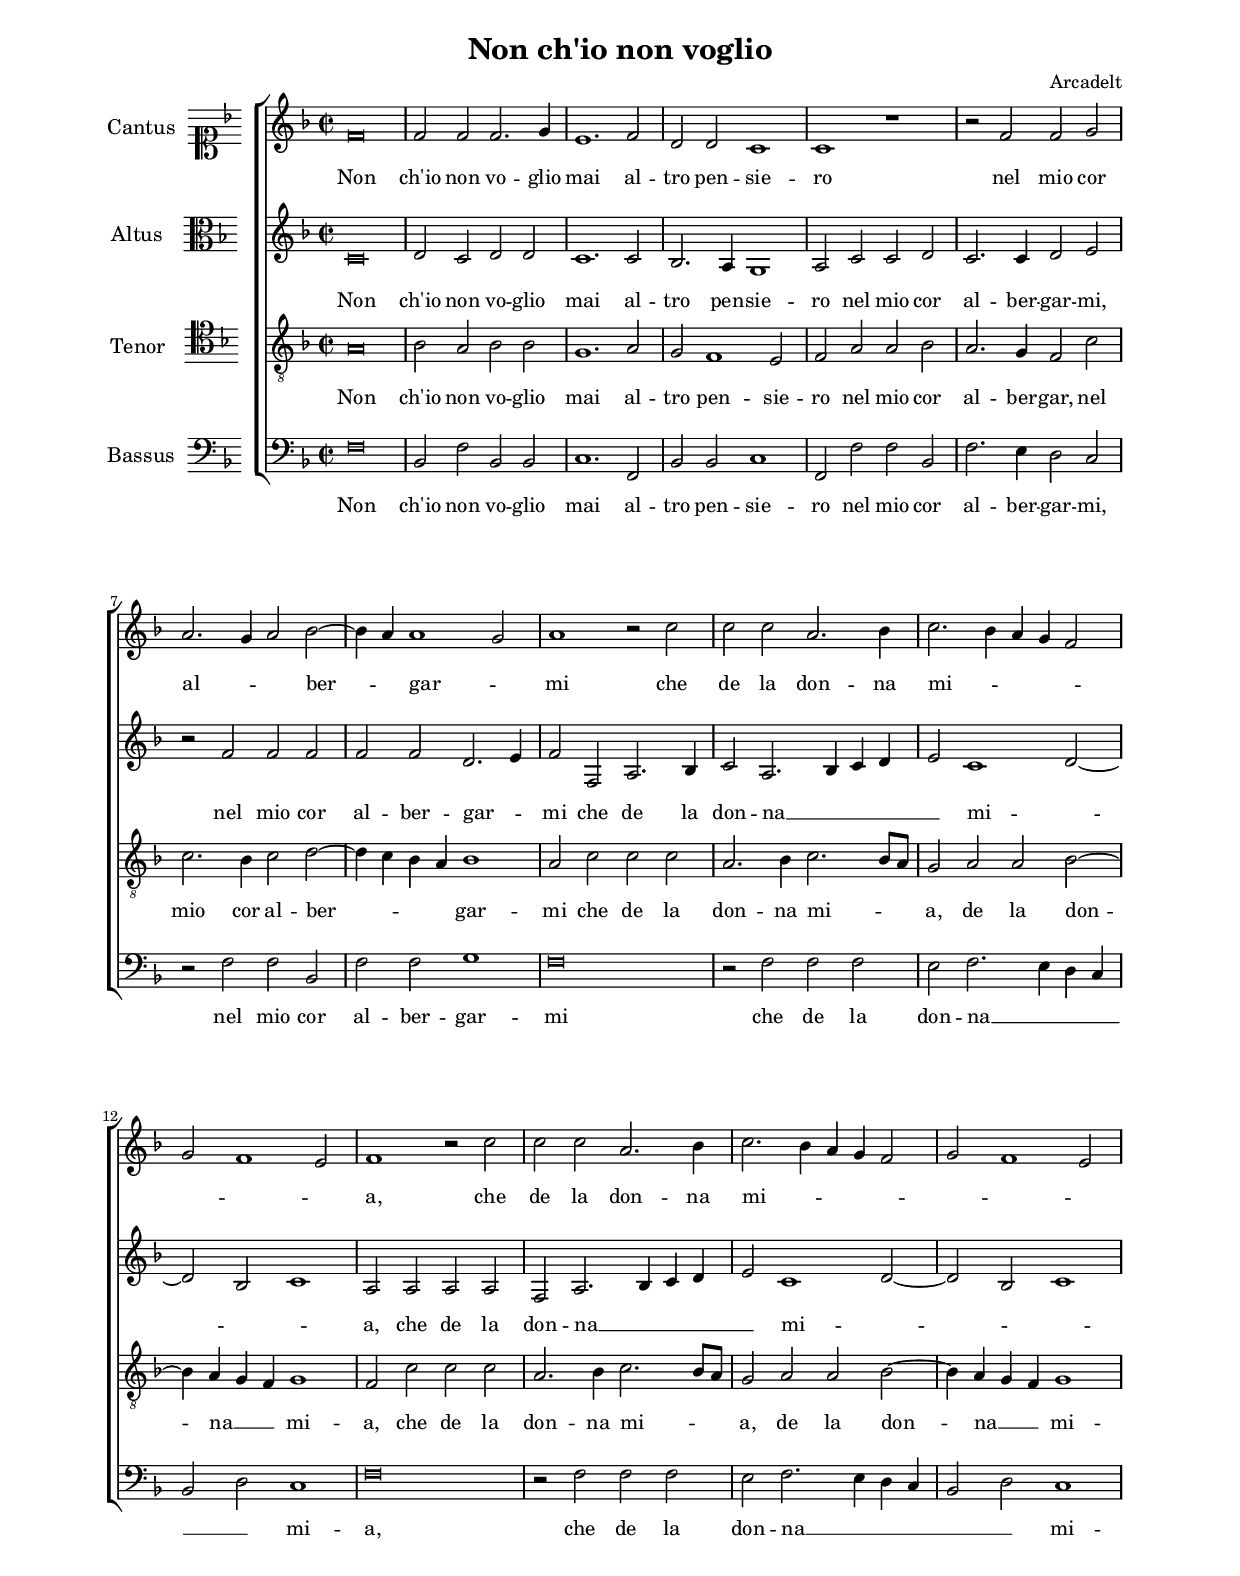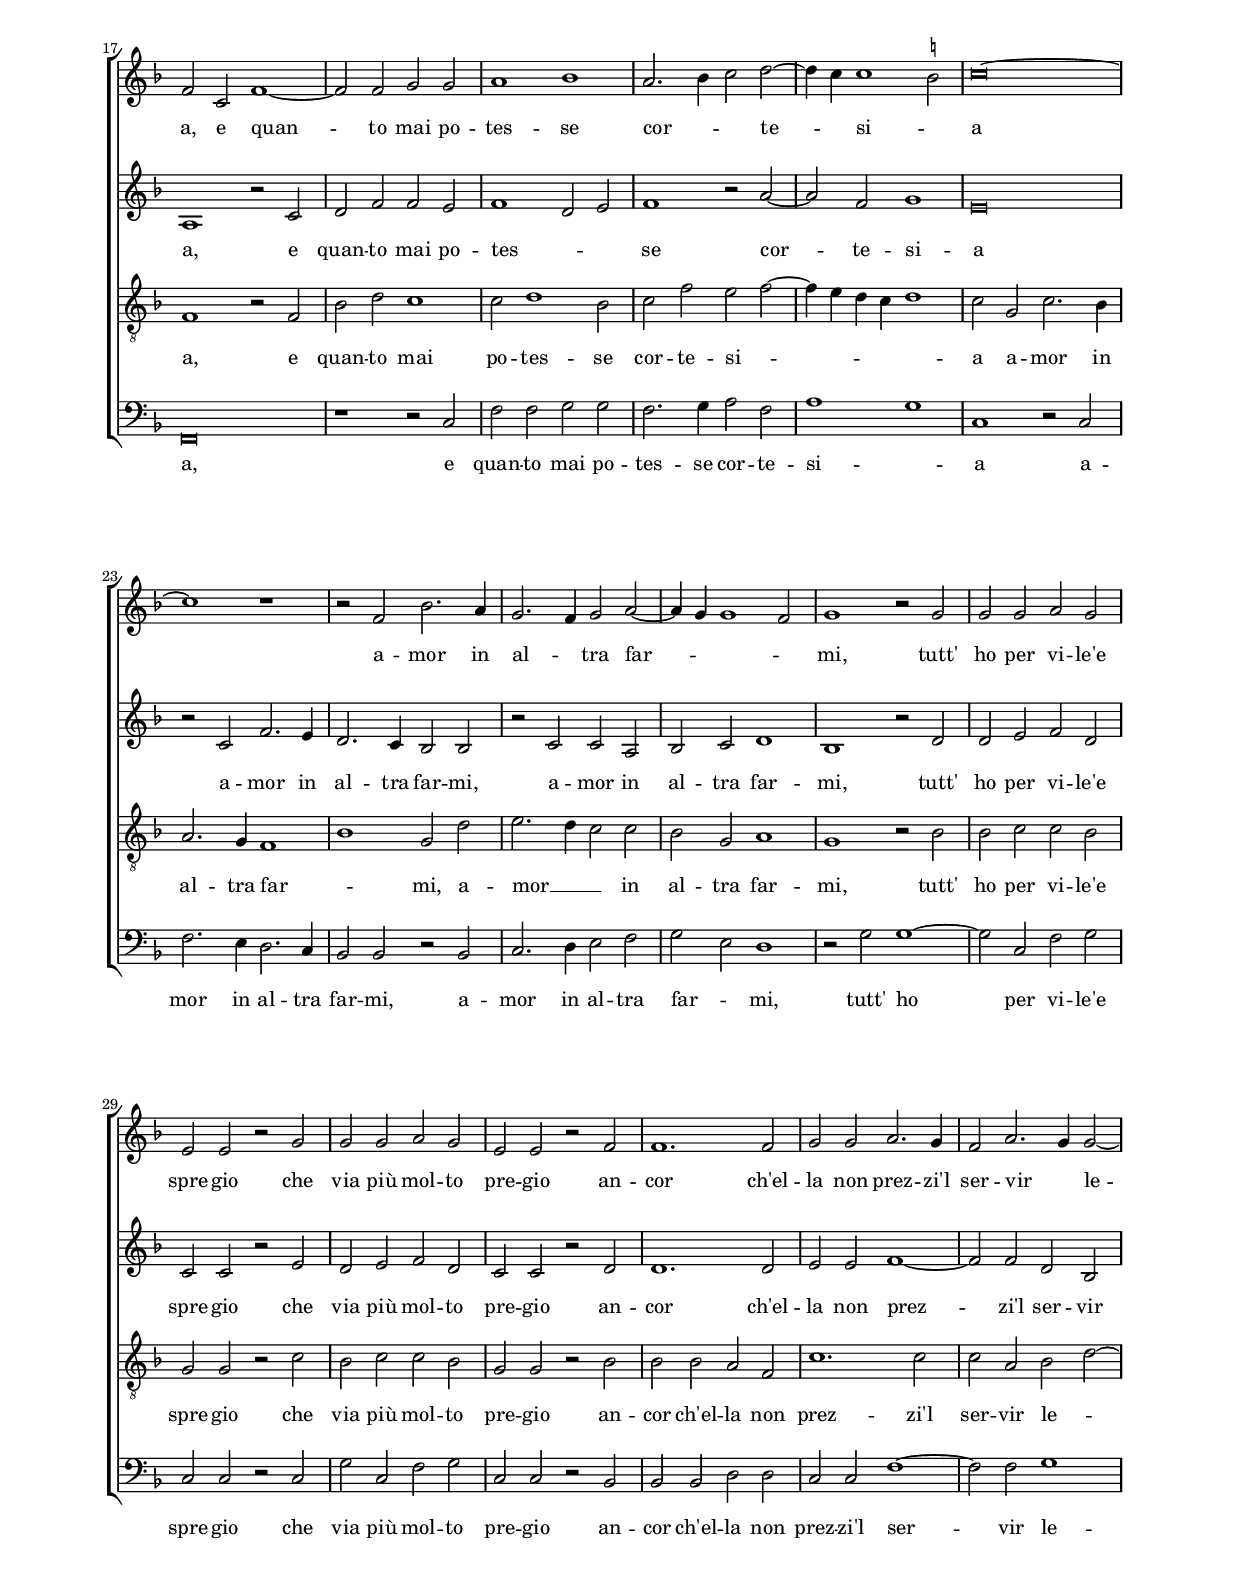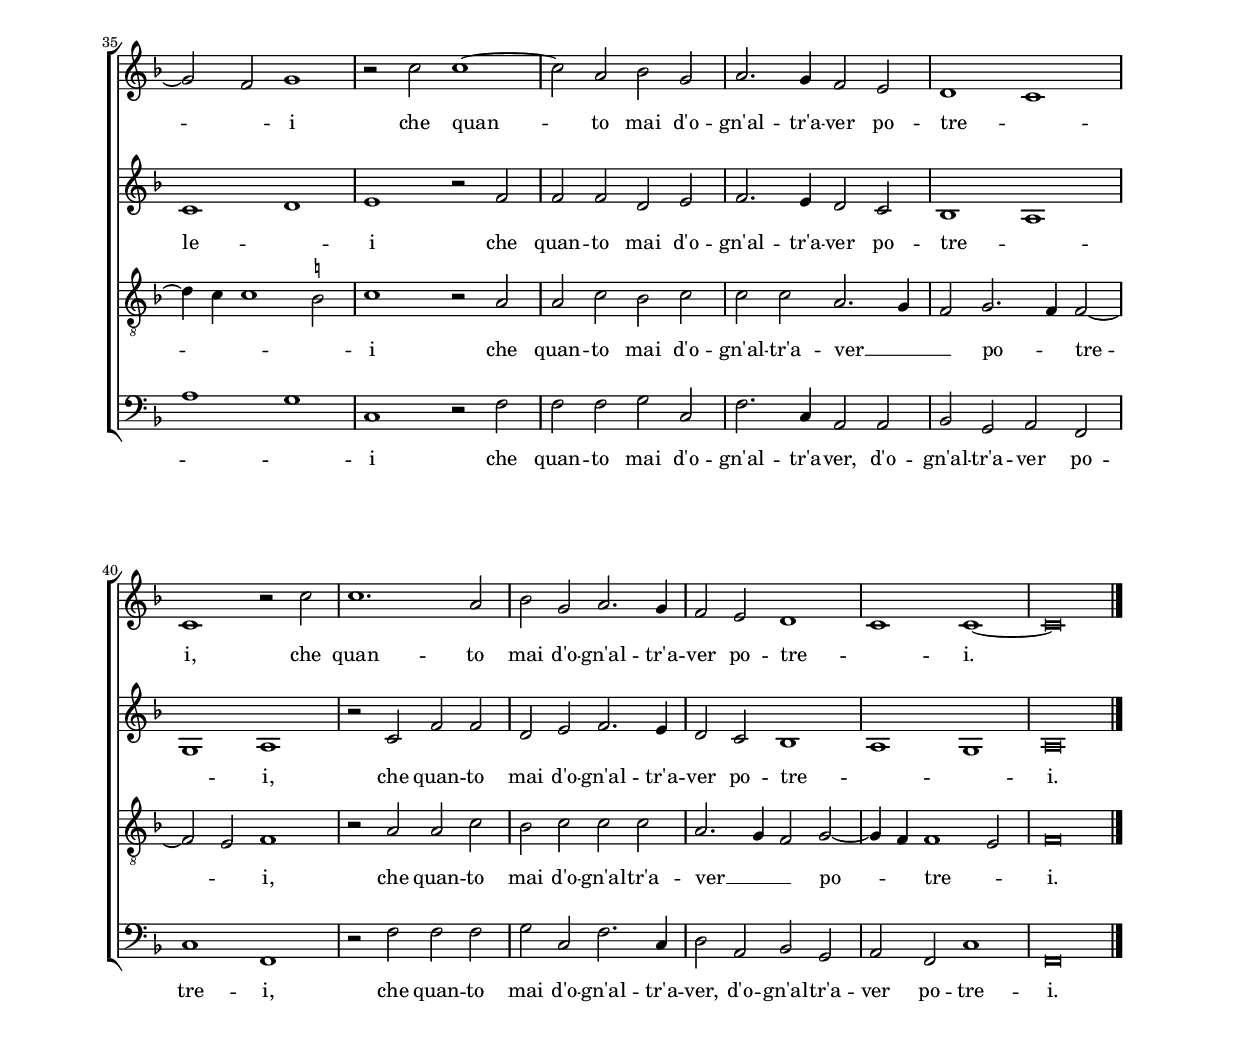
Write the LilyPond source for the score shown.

\header
{
  title="Non ch'io non voglio"
  composer="Arcadelt"
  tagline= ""
}

\version "2.18.2"
\include "deutsch.ly"
#(set-global-staff-size 16)
% #(set-default-paper-size "letter")
#(ly:set-option 'point-and-click #f)

	
global = {
	\key f \major
	\time 2/2 \set Score.measureLength = #(ly:make-moment 2/1)
	\skip 1*90 \bar "|."
	}

	ficta = { \once \set suggestAccidentals = ##t }
	
	forget = #(define-music-function (parser location music) (ly:music?) #{
		\accidentalStyle forget
		$music
		\accidentalStyle default
		#})
	
	m = \melisma
	me = \melismaEnd


\paper
	{
	top-margin = 2 \cm
	bottom-margin = 2 \cm
	left-margin = 2 \cm
	right-margin = 2 \cm
	ragged-bottom = ##f
	ragged-last-bottom = ##t
	print-page-number = ##f
	system-system-spacing = #'((basic-distance . 20) (minimum-distance . 14) (padding . 8) (strechability . 150))
%	systems-per-page = 3
%	min-systems-per-page = 3
%	oddHeaderMarkup = \markup { \fill-line { \null \null \column \right-align { \fontsize #1 \fromproperty #'page:page-number-string \null } } }
%	evenHeaderMarkup = \markup { \column \right-align { \fontsize #1 \fromproperty #'page:page-number-string \null } }
	}


incipitcantus = \markup { \score {
	{
	\set Staff.instrumentName = \markup { \fontsize #1 "Cantus" }
	\key f \major
	\clef soprano
	s4 \bar ""
	}
	\layout  {
	raggedright = ##t
	indent = 1.5 \cm
	line-width = 2.4\cm
	\context { \Staff \remove Time_signature_engraver }
	\override Staff.Clef.Y-extent = #'(0 . 0)
	}} \hspace #1 }
	
      
incipitaltus = \markup { \score {
	{
	\set Staff.instrumentName = \markup { \fontsize #1 "Altus" }
	\key f \major
	\clef alto
	s4 \bar ""
	}
	\layout  {
	raggedright = ##t
	indent = 1.5 \cm
	line-width = 2.4\cm
	\context { \Staff \remove Time_signature_engraver }
	\override Staff.Clef.Y-extent = #'(0 . 0)
	}} \hspace #1 }


incipittenor = \markup { \score {
	{
	\set Staff.instrumentName = \markup { \fontsize #1 "Tenor" }
	\key f \major
	\clef tenor
	s4 \bar ""
	}
	\layout  {
	raggedright = ##t
	indent = 1.5 \cm
	line-width = 2.4\cm
	\context { \Staff \remove Time_signature_engraver }
	\override Staff.Clef.Y-extent = #'(0 . 0)
	}} \hspace #1 }


incipitbassus = \markup { \score {
	{
	\set Staff.instrumentName = \markup { \fontsize #1 "Bassus" }
	\key f \major
	\clef bass
	s4 \bar ""
	}
	\layout  {
	raggedright = ##t
	indent = 1.5 \cm
	line-width = 2.4\cm
	\context { \Staff \remove Time_signature_engraver }
	\override Staff.Clef.Y-extent = #'(0 . 0)
	}} \hspace #1 }


cantus =  \relative c''
	{
	f,\breve
	f2 f f2. g4
	e1. f2
	d2 d c1
%5
	c1 r |
	r2 f f g
	a2. \m g4 a2 \me b~
	b4 \m a \me a1 \m g2 \me
	a1 r2 c
%10
	c2 c a2. b4 |
	c2. \m b4 a g f2
	g2 f1 e2 \me
	f1 r2 c'
	c2 c a2. b4
%15
	c2. \m b4 a g f2 |
	g2 f1 e2 \me
	f2 c f1~
	f2 f g g
	a1 b
%20
	a2. \m b4 c2 \me d~ |
	d4 \m c \me c1 \m \ficta h2 \me
	c\breve~
	c1 r
	r2 f, b2. a4
%25
	g2. \m f4 \me g2 a~ |
	a4 \m g g1 f2 \me
	g1 r2 g
	g2 g a g
	e2 e r g
%30
	g2 g a g |
	e2 e r2 f
	f1. f2
	g2 g a2. g4
	f2 a2. \m g4 \me g2~
%35
	g2 \m f \me g1 |
	r2 c c1~
	c2 a b g
	a2. g4 f2 e
	d1 \m c \me
%40
	c1 r2 c' |
	c1. a2
	b2 g a2. g4
	f2 e d1 \m
	c1 \me c~ |
%45
	c\breve |
	}


altus =  \relative c'
        {
	c\breve
	d2 c d d
	c1. c2
	b2. a4 g1
%5
	a2 c c d |
	c2. c4 d2 e
	r2 f f f
	f2 f d2. \m e4 \me
	f2 f, a2. b4
%10
	c2 a2. \m b4 c d |
	e2 \me c1 \m d2~
	d2 b c1 \me
	a2 a a a
	f2 a2. \m b4 c d
%15
	e2 \me c1 \m d2~ |
	d2 b c1 \me
	a1 r2 c
	d2 f f e
	f1 \m d2 e \me
%20
	f1 r2 a~ |
	a2 f g1
	e\breve
	r2 c f2. e4
	d2. c4 b2 b
%25
	r2 c c a |
	b2 c d1
	b1 r2 d
	d2 e f d
	c2 c r e
%30
	d2 e f d |
	c2 c r d
	d1. d2
	e2 e f1~
	f2 f d b
%35
	c1 \m d \me |
	e1 r2 f
	f2 f d e
	f2. e4 d2 c
	b1 \m a
%40
	g1 \me a |
	r2 c f f
	d2 e f2. e4
	d2 c b1 \m
	a1 g \me
%45
	a\breve |
	}


tenor =  \relative c'
	{
	a\breve
	b2 a b b
	g1. a2
	g2 f1 e2
%5
	f2 a a b |
	a2. g4 f2 c'
	c2. b4 c2 d~
	d4 \m c b a \me b1
	a2 c c c
%10
	a2. b4 c2. \m b8 a \me 
	g2 a a b~
	b4 a \m  g f \me g1
	f2 c' c c
	a2. b4 c2. \m b8 a \me
%15
	g2 a a b~ |
	b4 a \m g f \me g1
	f1 r2 f
	b2 d c1
	c2 d1 b2
%20
	c2 f e \m f~ |
	f4 e d c d1 \me
	c2 g c2. b4
	a2. g4 f1 \m
	b1 \me g2 d'
%25
	e2. \m d4 c2 \me c |
	b2 g a1 \me
	g1 r2 b
	b2 c c b
	g2 g r c
%30
	b2 c c b |
	g2 g r b
	b2 b a f
	c'1. c2
	c2 a b \m d~
%35 
	d4 c c1 \ficta h2 \me |
	c1 r2 a
	a2 c b c
	c2 c a2. \m g4
	f2 \me g2. \m f4 \me f2~
%40
	f2 \m e \me f1 |
	r2 a a c
	b2 c c c
	a2. \m g4 f2 \me g~
	g4 \m f \me f1 \m e2 \me
%45
	f\breve |
	}


bassus  =  \relative c
	{
	f\breve
	b,2 f' b, b
	c1. f,2
	b2 b c1
%5
	f,2 f' f b, |
	f'2. e4 d2 c
	r2 f f b,
	f'2 f g1
	f\breve
%10
	r2 f f f |
	e2 f2. \m e4 d c
	b2 d \me c1
	f\breve
	r2 f f f
%15
	e2 f2. \m e4 d c |
	b2 d \me c1
	f,\breve
	r1 r2 c'
	f2 f g g
%20
	f2. g4 a2 f |
	a1 \m g \me
	c,1 r2 c
	f2. e4 d2. c4
	b2 b r b
%25
	c2. d4 e2 f |
	g2 \m e \me d1
	r2 g g1~
	g2 c, f g
	c,2 c r c
%30
	g'2 c, f g |
	c,2 c r b
	b2 b d d
	c2 c f1~
	f2 f g1 \m
%35
	a1 g \me |
	c,1 r2 f
	f2 f g c,
	f2. c4 a2 a
	b2 g a f
%40
	c'1 f, |
	r2 f' f f
	g2 c, f2. c4
	d2 a b g
	a2 f c'1
%45
	f,\breve |
	}

lyricscantus = \lyricmode {
	Non ch'io non vo -- glio mai al -- tro pen -- sie -- ro
	nel mio cor al -- ber -- gar -- mi
	che de la don -- na mi -- a,
	che de la don -- na mi -- a,
	e quan -- to mai po -- tes -- se cor -- te -- si -- a
	a -- mor in al -- tra far -- mi,
	tutt' ho per vi -- le'e spre -- gio
	che via più mol -- to pre -- gio
	an -- cor ch'el -- la non prez -- zi'l ser -- vir le -- i
	che quan -- to mai d'o -- gn'al -- tr'a -- ver po -- tre -- i,
	che quan -- to mai d'o -- gn'al -- tr'a -- ver po -- tre -- i.
	}


lyricsaltus = \lyricmode {
	Non ch'io non vo -- glio mai al -- tro pen -- sie -- ro
	nel mio cor al -- ber -- gar -- mi,
	nel mio cor al -- ber -- gar -- mi
	che de la don -- na __ mi -- a,
	che de la don -- na __ mi -- a,
	e quan -- to mai po -- tes -- se cor -- te -- si -- a
	a -- mor in al -- tra far -- mi,
	a -- mor in al -- tra far -- mi,
	tutt' ho per vi -- le'e spre -- gio
	che via più mol -- to pre -- gio
	an -- cor ch'el -- la non prez -- zi'l ser -- vir le -- i
	che quan -- to mai d'o -- gn'al -- tr'a -- ver po -- tre -- i,
	che quan -- to mai d'o -- gn'al -- tr'a -- ver po -- tre -- i.
	}


lyricstenor = \lyricmode {
	Non ch'io non vo -- glio mai al -- tro pen -- sie -- ro
	nel mio cor al -- ber -- gar,
	nel mio cor al -- ber -- gar -- mi
	che de la don -- na mi -- a,
	de la don -- na __ mi -- a,
	che de la don -- na mi -- a,
	de la don -- na __ mi -- a,
	e quan -- to mai po -- tes -- se cor -- te -- si -- a
	a -- mor in al -- tra far -- mi,
	a -- mor __ in al -- tra far -- mi,
	tutt' ho per vi -- le'e spre -- gio
	che via più mol -- to pre -- gio
	an -- cor ch'el -- la non prez -- zi'l ser -- vir le -- i
	che quan -- to mai d'o -- gn'al -- tr'a -- ver __ po -- tre -- i,
	che quan -- to mai d'o -- gn'al -- tr'a -- ver __ po -- tre -- i.
	}


lyricsbassus = \lyricmode {
	Non ch'io non vo -- glio mai al -- tro pen -- sie -- ro
	nel mio cor al -- ber -- gar -- mi,
	nel mio cor al -- ber -- gar -- mi
	che de la don -- na __ mi -- a,
	che de la don -- na __ mi -- a,
	e quan -- to mai po -- tes -- se cor -- te -- si -- a
	a -- mor in al -- tra far -- mi,
	a -- mor in al -- tra far -- mi,
	tutt' ho per vi -- le'e spre -- gio
	che via più mol -- to pre -- gio
	an -- cor ch'el -- la non prez -- zi'l ser -- vir le -- i
	che quan -- to mai d'o -- gn'al -- tr'a -- ver, d'o -- gn'al -- tr'a -- ver po -- tre -- i,
	che quan -- to mai d'o -- gn'al -- tr'a -- ver, d'o -- gn'al -- tr'a -- ver po -- tre -- i.
	}


\score
{  
  % \transpose {
	\new ChoirStaff \with { \override StaffGrouper.staff-staff-spacing.basic-distance = #13 }
	<<

	\new Staff << \global
	\new Voice="v1" {
		\set Staff.instrumentName=\incipitcantus
		\set Staff.midiInstrument = "reed organ"
		\clef "treble"
		\cantus }
	\new Lyrics \lyricsto "v1" {\lyricscantus }
	>>


	\new Staff << \global
	\new Voice="v2" {
		\set Staff.instrumentName=\incipitaltus
		\set Staff.midiInstrument = "reed organ"
		\clef "treble" 
		\altus}
	\new Lyrics \lyricsto "v2" {\lyricsaltus }
	>>


	\new Staff << \global
	\new Voice="v3" {
		\set Staff.instrumentName=\incipittenor
		\set Staff.midiInstrument = "reed organ"
		\clef "G_8"
		\tenor }
	\new Lyrics \lyricsto "v3" {\lyricstenor }
	>>


	\new Staff << \global
	\new Voice="v4" {
		\set Staff.instrumentName=\incipitbassus
		\set Staff.midiInstrument = "reed organ"
		\clef "bass" 
		\bassus }
	\new Lyrics \lyricsto "v4" {\lyricsbassus}
	>>

	>>
	% } % transpose

	\layout
	{
	indent = 2.5 \cm
	\context { \Lyrics \override VerticalAxisGroup.nonstaff-relatedstaff-spacing.padding = #2 }
	\context { \Staff \override TimeSignature.break-visibility = #end-of-line-invisible }
%	\context { \Staff \override InstrumentName.X-offset = #'-25 }
	\context { \Voice \override Slur.transparent = ##t }
%	\context { \Voice \override AccidentalSuggestion.avoid-slur = #'ignore }
%	\context { \Voice \override AccidentalSuggestion.outside-staff-priority = ##f }
%	\context { \Score \override BarNumber.padding = #2 }
	\context { \Voice \override NoteHead.style = #'baroque }
	}

\midi
	{
    	\tempo 2 = 90
	}
	
}


% EOF